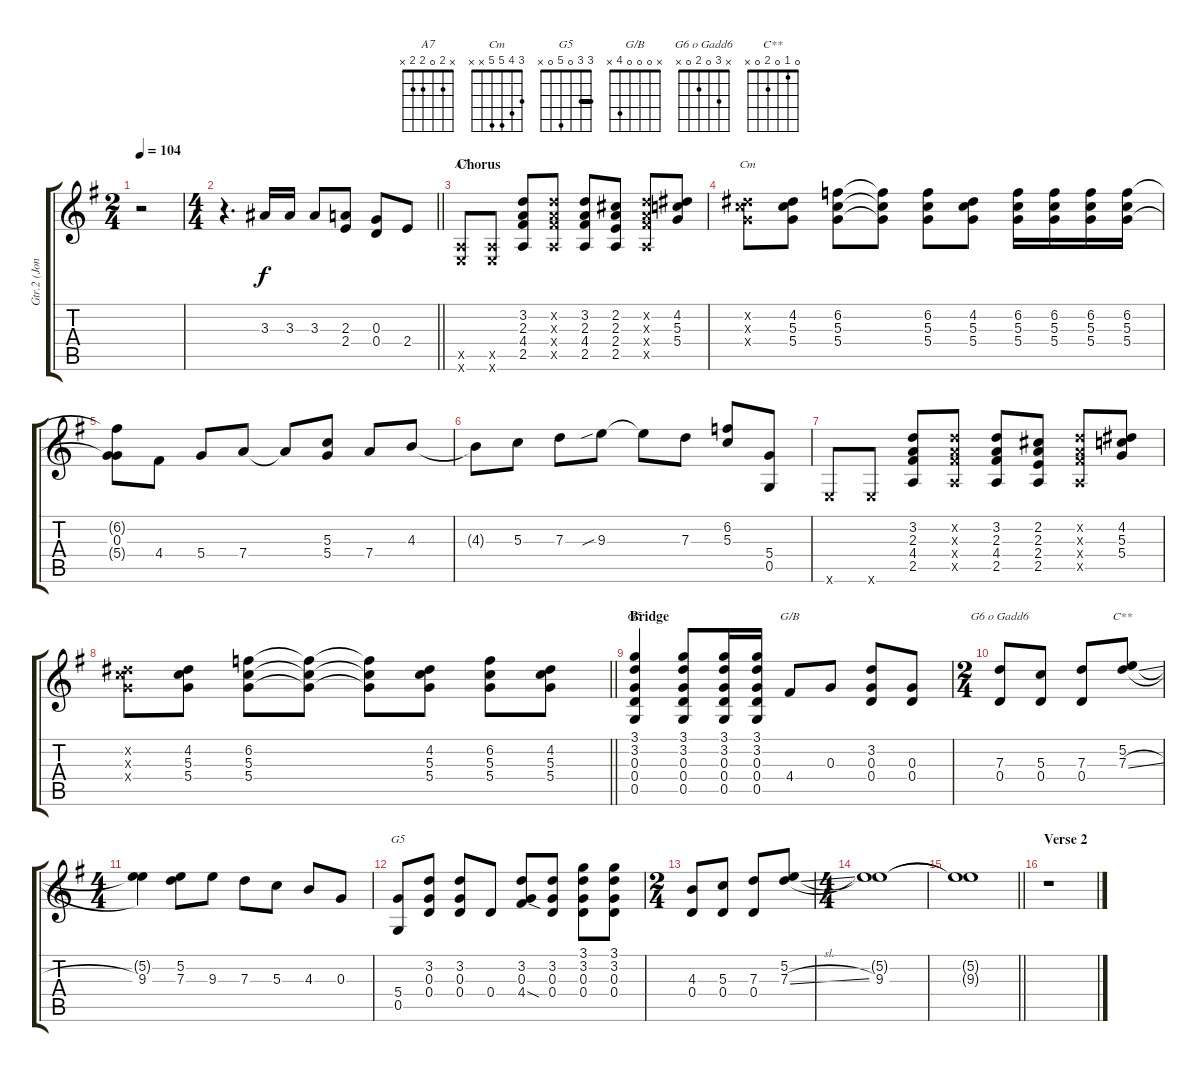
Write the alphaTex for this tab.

\track ("Gtr.2 (Jonny GreenWood)" "Gtr.2 (Jon") {instrument distortionguitar}
\staff {score tabs}
\tuning (E4 B3 G3 D3 G2 E2) {hide}
\chord ("A7" x 2 0 2 2 x)
\chord ("Cm" 3 4 5 5 x x)
\chord ("G5" 3 3 0 0 0 3) {barre 3}
\chord ("G/B" x 0 0 0 4 x)
\chord ("G6 o Gadd6" x 3 0 2 0 x)
\chord ("C**" 0 1 0 2 0 x)
\chord ("G5" 3 3 0 5 0 x) {barre 3}
\ts (2 4)
\tempo 104
\clef g2
\ks eminor
r.2{dy f} |
\ts (4 4)
\barLineRight lightlight
r.4{d} 3.3.16 3.3.16 3.3.8 (2.3 2.4).8 (0.3 0.4).8 2.4.8 |
\section ("" "Chorus")
(2.5{x} 0.6{x}).8{ch "A7"} (2.5{x} 0.6{x}).8 (3.2 2.3 4.4 2.5).8 (3.2{x} 2.3{x} 4.4{x} 2.5{x}).8 (3.2 2.3 4.4 2.5).8 (2.2 2.3 2.4 2.5).8 (3.2{x} 2.3{x} 4.4{x} 2.5{x}).8 (4.2 5.3 5.4).8 |
(4.2{x} 5.3{x} 5.4{x}).8{ch "Cm"} (4.2 5.3 5.4).8 (6.2 5.3 5.4).8 (6.2{t} 5.3{t} 5.4{t}).8 (6.2 5.3 5.4).8 (4.2 5.3 5.4).8 (6.2 5.3 5.4).16 (6.2 5.3 5.4).16 (6.2 5.3 5.4).16 (6.2 5.3 5.4).16 |
(6.2{t} 0.3 5.4{t}).8 4.4.8 5.4.8 7.4.8 7.4{t}.8 (5.3 5.4).8 7.4.8 4.3.8 |
4.3{t}.8 5.3.8 7.3.8 9.3{sib}.8 9.3{t}.8 7.3.8 (6.2 5.3).8 (5.4 0.5).8 |
0.6{x}.8 0.6{x}.8 (3.2 2.3 4.4 2.5).8 (3.2{x} 2.3{x} 4.4{x} 2.5{x}).8 (3.2 2.3 4.4 2.5).8 (2.2 2.3 2.4 2.5).8 (3.2{x} 2.3{x} 4.4{x} 2.5{x}).8 (4.2 5.3 5.4).8 |
\barLineRight lightlight
(4.2{x} 5.3{x} 5.4{x}).8 (4.2 5.3 5.4).8 (6.2 5.3 5.4).8 (6.2{t} 5.3{t} 5.4{t}).8 (6.2{t} 5.3{t} 5.4{t}).8 (4.2 5.3 5.4).8 (6.2 5.3 5.4).8 (4.2 5.3 5.4).8 |
\section ("" "Bridge")
(3.1 3.2 0.3 0.4 0.5).4{ch "G5"} (3.1 3.2 0.3 0.4 0.5).8 (3.1 3.2 0.3 0.4 0.5).16 (3.1 3.2 0.3 0.4 0.5).16 4.4.8{ch "G/B"} 0.3.8 (3.2 0.3 0.4).8 (0.3 0.4).8 |
\ts (2 4)
(7.3 0.4).8{ch "G6 o Gadd6"} (5.3 0.4).8 (7.3 0.4).8 (5.2 7.3{sl}).8{ch "C**"} |
\ts (4 4)
(5.2{t} 9.3).4 (5.2 7.3).8 9.3.8 7.3.8 5.3.8 4.3.8 0.3.8 |
(5.4 0.5).8{ch "G5"} (3.2 0.3 0.4).8 (3.2 0.3 0.4).8 0.4.8 (3.2 0.3 4.4{sod}).8 (3.2 0.3 0.4).8 (3.1 3.2 0.3 0.4).8 (3.1 3.2 0.3 0.4).8 |
\ts (2 4)
(4.3 0.4).8 (5.3 0.4).8 (7.3 0.4).8 (5.2 7.3{sl}).8 |
\ts (4 4)
(5.2{t} 9.3).1 |
\barLineRight lightlight
(5.2{t} 9.3{t}).1 |
\section ("" "Verse 2")
r.1
